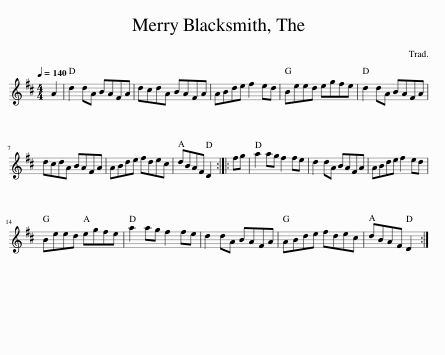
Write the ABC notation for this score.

X:1
L:1/8
Q:1/4=140
M:4/4
I:linebreak $
K:D
V:1 treble
V:1
 A2 | d2 dA BAFA | dcdA BAFA | ABde f2 ed | Beed egfe | %5
 d2 dA BAFA |$ dcdA BAFA | ABde fdec | dBAF D2 :: fg | %10
 a2 ag f2 fe | d2 dA BAFA | ABde f2 ed |$ Beed egfe | a2 ag f2 fe | %15
 d2 dA BAFA | ABde fdec | dBAF D2 :| %18
